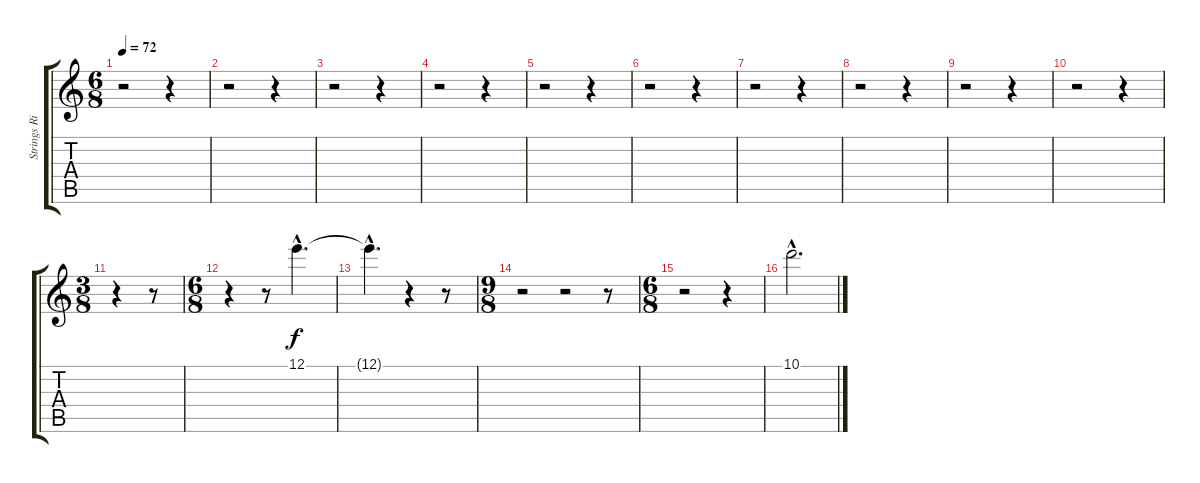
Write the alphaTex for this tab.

\track ("Strings Right" "Strings Ri") {instrument stringensemble2}
\staff {score tabs}
\tuning (E5 B4 G4 D4 A3 E3) {hide}
\ts (6 8)
\tempo 72
\clef g2
\ks c
r.2{dy f} r.4 |
r.2 r.4 |
r.2 r.4 |
r.2 r.4 |
r.2 r.4 |
r.2 r.4 |
r.2 r.4 |
r.2 r.4 |
r.2 r.4 |
r.2 r.4 |
\ts (3 8)
r.4 r.8 |
\ts (6 8)
r.4 r.8 12.1{hac}.4{d} |
12.1{hac t}.4{d} r.4 r.8 |
\ts (9 8)
r.2 r.2 r.8 |
\ts (6 8)
r.2 r.4 |
10.1{hac}.2{d}
